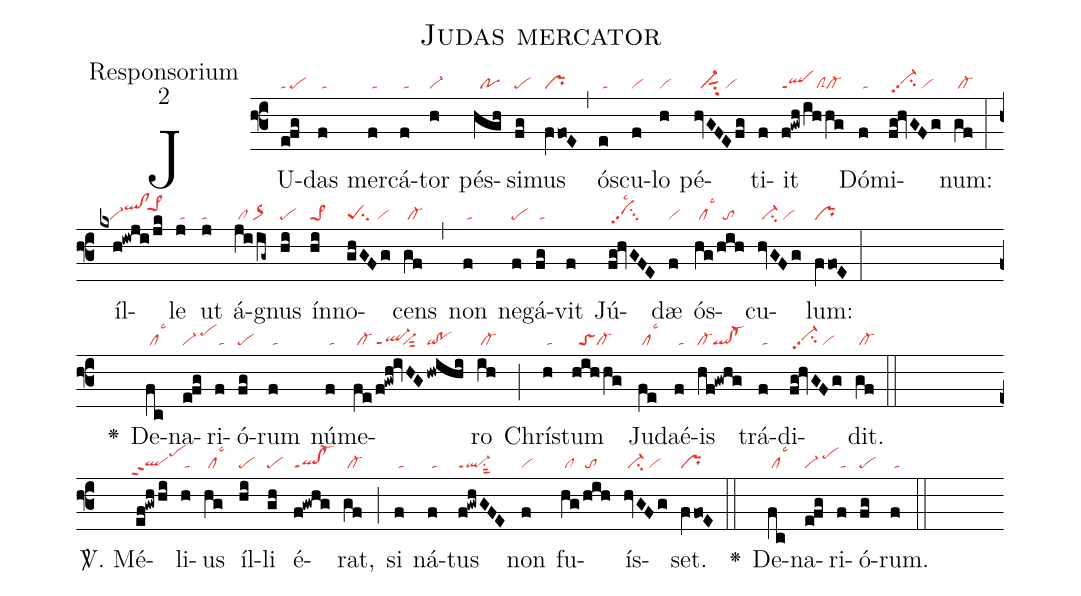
name:Judas mercator;
office-part:Responsorium;
mode:2;
nabc-lines: 1;
%%
(f3) JU(e!fg|ta/pe)das(f|/ta) mer(f|/ta)cá(f|/ta)tor(h|vi-) pés(hgh|//po)si(fg|pe)mus(fVfo!E|pr) (,)
ó(e|/ta)scu(f|vi)lo(h|vi) pé(hvGFE/fg|//vi-sut1su2/vi)ti(f)it(f!gwh/ihhg|qlppt1clScl-) Dó(f|/ta)mi(fg!hvGFg|/vi-hhpp2su2/vi)num:(gf|/cl-) (:)
íl(kxh!iwji/jk|///vi-qlhj!clhj`pe>1hj)le(j|/ta) ut(j|ta) á(jiig~|/cl/or>)gnus(hi|pe) ín(hi|pe>1)no(ghGFg|peSsu2/vi)cens(gf|/cl-) (,)
non(f|/ta) ne(f|pe)gá(fg|/ta)vit(f) Jú(fg!hvGFE|/vihhpp2su3lsc2)dæ(f|vi) ós(hg/hih|/cllsc3//to)cu(hvGFg|/ci-/vi)lum:(fVfo!E|pr) (:Z)

<v>\greheightstar</v>() De(fc|/cllsc3)na(e!fg|vi-/pehj)ri(f|/ta)ó(fg|pe)rum(f|/ta) nú(f|/ta)me(fe|/cl-|/f!gwh!ivHG|ql-ppt1```vi-sut2|/hwihi|qi!po)ro(ih|/cl-) (;)
Chrí(h|/ta)stum(hihhg|//toScl-) Ju(fe|/cllsc3)daé(f|/ta)is(hf!gwhg|cl-ql!cl-) trá(f|/ta)di(fg!hvGFg|/vi-hhpp2su2/vi)dit.(gf|/cl-) (::Z)

 <sp>V/</sp>. Mé(ef!gwhhi|`qlhgppt2pehk)li(h|/ta)us(hg|/cllsc3) íl(hi|pe)li(gh|pe) é(f!gwhg|ql!cl-ppt1)rat,(gf|/cl-) (;)
si(f|/ta) ná(f|/ta)tus(f!gwhGFE|ql-ppt1su1sut2) non(f|vi) fu(hg/hih|/cl///to)ís(hvGFg|/ci-/vi)set.(fVfo!E|pr) (::)

<v>\greheightstar</v>() De(fc|/cllsc3)na(e!fg|vi-/pehj)ri(f|/ta)ó(fg|pe)rum.(f|/ta) (::)
